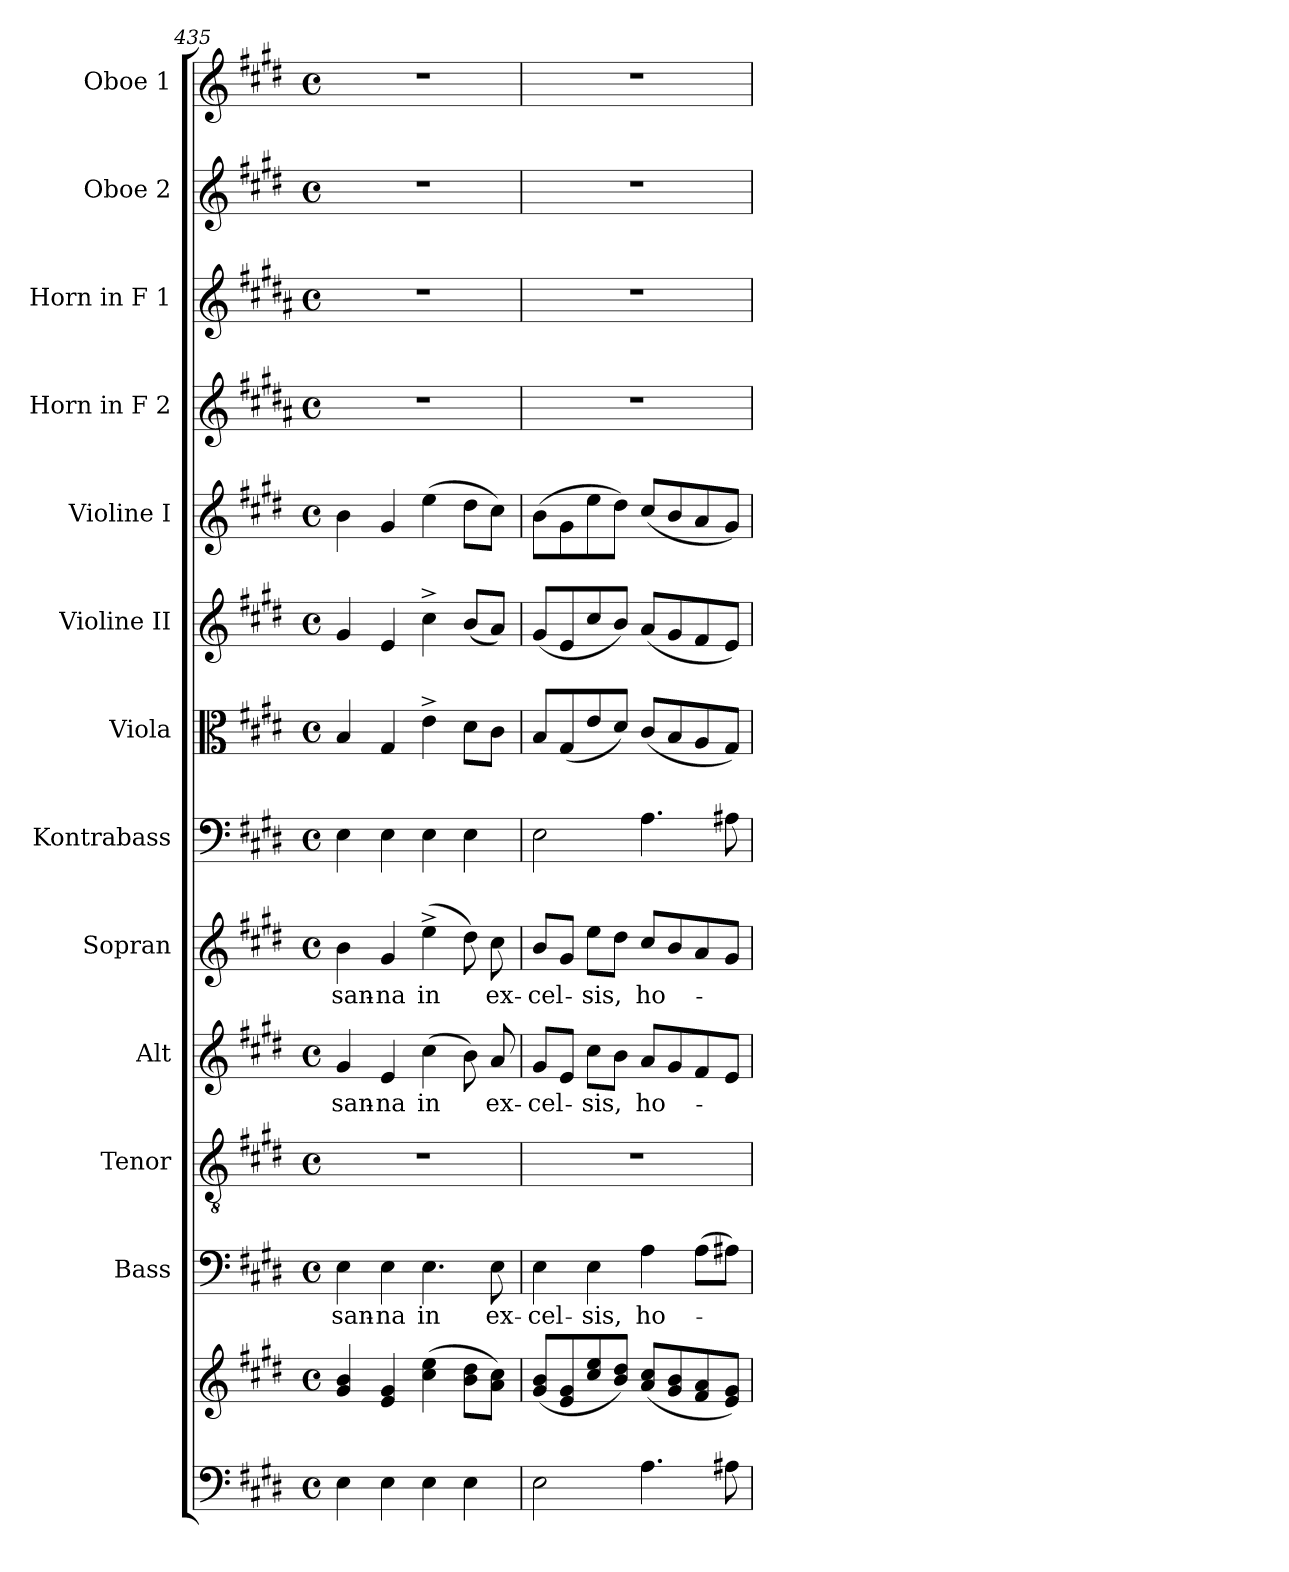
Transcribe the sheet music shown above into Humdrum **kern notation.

**kern	**kern	**kern	**text	**kern	**kern	**text	**kern	**text	**kern	**kern	**kern	**kern	**kern	**kern	**kern	**kern
*part13	*part13	*part12	*part12	*part11	*part10	*part10	*part9	*part9	*part8	*part7	*part6	*part5	*part4	*part3	*part2	*part1
*staff14	*staff13	*staff12	*staff12	*staff11	*staff10	*staff10	*staff9	*staff9	*staff8	*staff7	*staff6	*staff5	*staff4	*staff3	*staff2	*staff1
*	*	*I"Bass	*	*I"Tenor	*I"Alt	*	*I"Sopran	*	*I"Kontrabass	*I"Viola	*I"Violine II	*I"Violine I	*I"Horn in F 2	*I"Horn in F 1	*I"Oboe 2	*I"Oboe 1
*	*	*I'B.	*	*I'T.	*I'A.	*	*I'S.	*	*I'Kb.	*I'Vla.	*I'Vl. II	*I'Vl. I	*	*	*I'Ob.. 2	*I'Ob. 1
*clefF4	*clefG2	*clefF4	*	*clefGv2	*clefG2	*	*clefG2	*	*clefF4	*clefC3	*clefG2	*clefG2	*clefG2	*clefG2	*clefG2	*clefG2
*	*	*	*	*	*	*	*	*	*ITrd7c12	*	*	*	*ITrd4c7	*ITrd4c7	*	*
*k[f#c#g#d#]	*k[f#c#g#d#]	*k[f#c#g#d#]	*	*k[f#c#g#d#]	*k[f#c#g#d#]	*	*k[f#c#g#d#]	*	*k[f#c#g#d#]	*k[f#c#g#d#]	*k[f#c#g#d#]	*k[f#c#g#d#]	*k[f#c#g#d#]	*k[f#c#g#d#]	*k[f#c#g#d#]	*k[f#c#g#d#]
*E:	*E:	*E:	*	*E:	*E:	*	*E:	*	*E:	*E:	*E:	*E:	*E:	*E:	*E:	*E:
*M4/4	*M4/4	*M4/4	*	*M4/4	*M4/4	*	*M4/4	*	*M4/4	*M4/4	*M4/4	*M4/4	*M4/4	*M4/4	*M4/4	*M4/4
*met(c)	*met(c)	*met(c)	*	*met(c)	*met(c)	*	*met(c)	*	*met(c)	*met(c)	*met(c)	*met(c)	*met(c)	*met(c)	*met(c)	*met(c)
=435	=435	=435	=435	=435	=435	=435	=435	=435	=435	=435	=435	=435	=435	=435	=435	=435
!	!	!	!LO:LY:b	!	!	!LO:LY:b	!	!LO:LY:b	!	!	!	!	!	!	!	!
4E\	4g#/ 4b/	4E\	-san-	1r	4g#/	-san-	4b\	-san-	4EE\	4B/	4g#/	4b\	1r	1r	1r	1r
!	!	!	!LO:LY:b	!	!	!LO:LY:b	!	!LO:LY:b	!	!	!	!	!	!	!	!
4E\	4e/ 4g#/	4E\	-na	.	4e/	-na	4g#/	-na	4EE\	4G#/	4e/	4g#/	.	.	.	.
!	!	!	!LO:LY:b	!	!	!LO:LY:b	!	!LO:LY:b	!	!	!	!	!	!	!	!
4E\	(>4cc#\ 4ee\	4.E\	in	.	(>4cc#\	in	(>4ee^>\	in	4EE\	4e^>\	4cc#^>\	(>4ee\	.	.	.	.
4E\	8b\ 8dd#\L	.	.	.	8b\)	.	8dd#\)	.	4EE\	8d#\L	(<8b/L	8dd#\L	.	.	.	.
!	!	!	!LO:LY:b	!	!	!LO:LY:b	!	!LO:LY:b	!	!	!	!	!	!	!	!
.	8a\ 8cc#\J)	8E\	ex-	.	8a/	ex-	8cc#\	ex-	.	8c#\J	8a/J)	8cc#\J)	.	.	.	.
=436	=436	=436	=436	=436	=436	=436	=436	=436	=436	=436	=436	=436	=436	=436	=436	=436
!	!	!	!LO:LY:b	!	!	!LO:LY:b	!	!LO:LY:b	!	!	!	!	!	!	!	!
2E\	(<8g#/ 8b/L	4E\	-cel-	1r	8g#/L	-cel-	8b/L	-cel-	2EE\	8B/L	(<8g#/L	(>8b\L	1r	1r	1r	1r
.	8e/ 8g#/	.	.	.	8e/J	.	8g#/J	.	.	(<8G#/	8e/	8g#\	.	.	.	.
!	!	!	!LO:LY:b	!	!	!LO:LY:b	!	!LO:LY:b	!	!	!	!	!	!	!	!
.	8cc#/ 8ee/	4E\	-sis,	.	8cc#\L	-sis,	8ee\L	-sis,	.	8e/	8cc#/	8ee\	.	.	.	.
.	8b/ 8dd#/J)	.	.	.	8b\J	.	8dd#\J	.	.	8d#/J)	8b/J)	8dd#\J)	.	.	.	.
!	!	!	!LO:LY:b	!	!	!LO:LY:b	!	!LO:LY:b	!	!	!	!	!	!	!	!
4.A\	(<8a/ 8cc#/L	4A\	ho-	.	8a/L	ho-	8cc#/L	ho-	4.AA\	(<8c#/L	(<8a/L	(<8cc#/L	.	.	.	.
.	8g#/ 8b/	.	.	.	8g#/	.	8b/	.	.	8B/	8g#/	8b/	.	.	.	.
.	8f#/ 8a/	(>8A\L	.	.	8f#/	.	8a/	.	.	8A/	8f#/	8a/	.	.	.	.
8A#X\	8e/ 8g#/J)	8A#X\J)	.	.	8e/J	.	8g#/J	.	8AA#X\	8G#/J)	8e/J)	8g#/J)	.	.	.	.
=	=	=	=	=	=	=	=	=	=	=	=	=	=	=	=	=
*-	*-	*-	*-	*-	*-	*-	*-	*-	*-	*-	*-	*-	*-	*-	*-	*-
